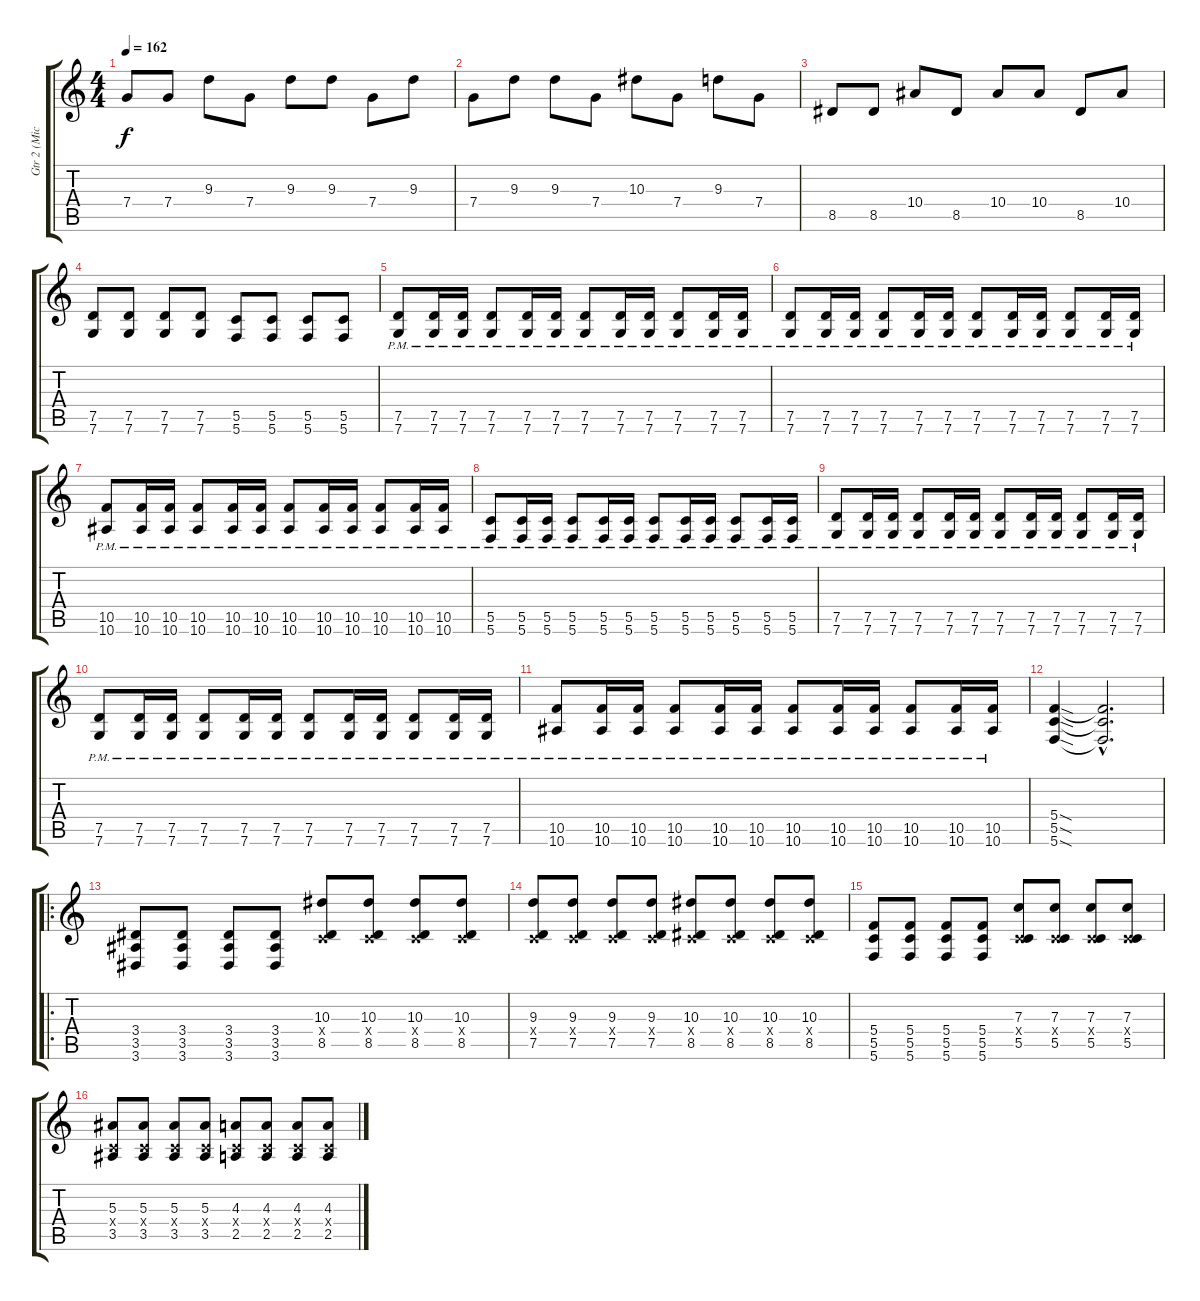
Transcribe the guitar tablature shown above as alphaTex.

\track ("Gtr 2 (Michael Padget)" "Gtr 2 (Mic") {instrument distortionguitar}
\staff {score tabs}
\tuning (D4 A3 F3 C3 G2 C2) {hide}
\ts (4 4)
\tempo 162
\clef g2
\ks c
7.4.8{dy f} 7.4.8 9.3.8 7.4.8 9.3.8 9.3.8 7.4.8 9.3.8 |
7.4.8 9.3.8 9.3.8 7.4.8 10.3.8 7.4.8 9.3.8 7.4.8 |
8.5.8 8.5.8 10.4.8 8.5.8 10.4.8 10.4.8 8.5.8 10.4.8 |
(7.5 7.6).8{instrument distortionguitar} (7.5 7.6).8 (7.5 7.6).8 (7.5 7.6).8 (5.5 5.6).8 (5.5 5.6).8 (5.5 5.6).8 (5.5 5.6).8 |
(7.5{pm} 7.6{pm}).8 (7.5{pm} 7.6{pm}).16 (7.5{pm} 7.6{pm}).16 (7.5{pm} 7.6{pm}).8 (7.5{pm} 7.6{pm}).16 (7.5{pm} 7.6{pm}).16 (7.5{pm} 7.6{pm}).8 (7.5{pm} 7.6{pm}).16 (7.5{pm} 7.6{pm}).16 (7.5{pm} 7.6{pm}).8 (7.5{pm} 7.6{pm}).16 (7.5{pm} 7.6{pm}).16 |
(7.5{pm} 7.6{pm}).8 (7.5{pm} 7.6{pm}).16 (7.5{pm} 7.6{pm}).16 (7.5{pm} 7.6{pm}).8 (7.5{pm} 7.6{pm}).16 (7.5{pm} 7.6{pm}).16 (7.5{pm} 7.6{pm}).8 (7.5{pm} 7.6{pm}).16 (7.5{pm} 7.6{pm}).16 (7.5{pm} 7.6{pm}).8 (7.5{pm} 7.6{pm}).16 (7.5{pm} 7.6{pm}).16 |
(10.5{pm} 10.6{pm}).8 (10.5{pm} 10.6{pm}).16 (10.5{pm} 10.6{pm}).16 (10.5{pm} 10.6{pm}).8 (10.5{pm} 10.6{pm}).16 (10.5{pm} 10.6{pm}).16 (10.5{pm} 10.6{pm}).8 (10.5{pm} 10.6{pm}).16 (10.5{pm} 10.6{pm}).16 (10.5{pm} 10.6{pm}).8 (10.5{pm} 10.6{pm}).16 (10.5{pm} 10.6{pm}).16 |
(5.5{pm} 5.6{pm}).8 (5.5{pm} 5.6{pm}).16 (5.5{pm} 5.6{pm}).16 (5.5{pm} 5.6{pm}).8 (5.5{pm} 5.6{pm}).16 (5.5{pm} 5.6{pm}).16 (5.5{pm} 5.6{pm}).8 (5.5{pm} 5.6{pm}).16 (5.5{pm} 5.6{pm}).16 (5.5{pm} 5.6{pm}).8 (5.5{pm} 5.6{pm}).16 (5.5{pm} 5.6{pm}).16 |
(7.5{pm} 7.6{pm}).8 (7.5{pm} 7.6{pm}).16 (7.5{pm} 7.6{pm}).16 (7.5{pm} 7.6{pm}).8 (7.5{pm} 7.6{pm}).16 (7.5{pm} 7.6{pm}).16 (7.5{pm} 7.6{pm}).8 (7.5{pm} 7.6{pm}).16 (7.5{pm} 7.6{pm}).16 (7.5{pm} 7.6{pm}).8 (7.5{pm} 7.6{pm}).16 (7.5{pm} 7.6{pm}).16 |
(7.5{pm} 7.6{pm}).8 (7.5{pm} 7.6{pm}).16 (7.5{pm} 7.6{pm}).16 (7.5{pm} 7.6{pm}).8 (7.5{pm} 7.6{pm}).16 (7.5{pm} 7.6{pm}).16 (7.5{pm} 7.6{pm}).8 (7.5{pm} 7.6{pm}).16 (7.5{pm} 7.6{pm}).16 (7.5{pm} 7.6{pm}).8 (7.5{pm} 7.6{pm}).16 (7.5{pm} 7.6{pm}).16 |
(10.5{pm} 10.6{pm}).8 (10.5{pm} 10.6{pm}).16 (10.5{pm} 10.6{pm}).16 (10.5{pm} 10.6{pm}).8 (10.5{pm} 10.6{pm}).16 (10.5{pm} 10.6{pm}).16 (10.5{pm} 10.6{pm}).8 (10.5{pm} 10.6{pm}).16 (10.5{pm} 10.6{pm}).16 (10.5{pm} 10.6{pm}).8 (10.5{pm} 10.6{pm}).16 (10.5{pm} 10.6{pm}).16 |
(5.4{sod} 5.5{sod} 5.6{sod}).4 (5.4{hac t} 5.5{hac t} 5.6{hac t}).2{d} |
\ro
(3.4 3.5 3.6).8 (3.4 3.5 3.6).8 (3.4 3.5 3.6).8 (3.4 3.5 3.6).8 (10.3 0.4{x} 8.5).8 (10.3 0.4{x} 8.5).8 (10.3 0.4{x} 8.5).8 (10.3 0.4{x} 8.5).8 |
(9.3 0.4{x} 7.5).8 (9.3 0.4{x} 7.5).8 (9.3 0.4{x} 7.5).8 (9.3 0.4{x} 7.5).8 (10.3 0.4{x} 8.5).8 (10.3 0.4{x} 8.5).8 (10.3 0.4{x} 8.5).8 (10.3 0.4{x} 8.5).8 |
(5.4 5.5 5.6).8 (5.4 5.5 5.6).8 (5.4 5.5 5.6).8 (5.4 5.5 5.6).8 (7.3 0.4{x} 5.5).8 (7.3 0.4{x} 5.5).8 (7.3 0.4{x} 5.5).8 (7.3 0.4{x} 5.5).8 |
(5.3 0.4{x} 3.5).8 (5.3 0.4{x} 3.5).8 (5.3 0.4{x} 3.5).8 (5.3 0.4{x} 3.5).8 (4.3 0.4{x} 2.5).8 (4.3 0.4{x} 2.5).8 (4.3 0.4{x} 2.5).8 (4.3 0.4{x} 2.5).8
